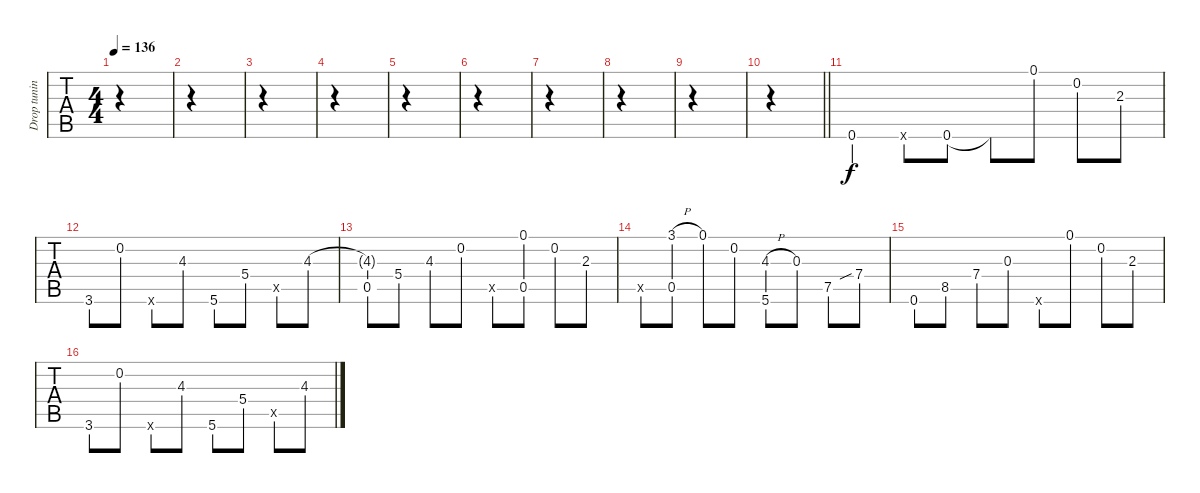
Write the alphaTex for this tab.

\track ("Drop tuning" "Drop tunin") {instrument acousticguitarsteel}
\staff {tabs}
\tuning (E4 C4 G3 D3 A2 D2) {hide}
\ts (4 4)
\tempo 136
\clef g2
\ks c
|
|
|
|
|
|
|
|
|
\barLineRight lightlight
|
0.6.4 0.6{x}.8 0.6.8 0.6{t}.8 0.1.8 0.2.8 2.3.8 |
3.6.8 0.2.8 0.6{x}.8 4.3.8 5.6.8 5.4.8 0.5{x}.8 4.3.8 |
(4.3{t} 0.5).8 5.4.8 4.3.8 0.2.8 0.5{x}.8 (0.1 0.5).8 0.2.8 2.3.8 |
0.5{x}.8 (3.1{h} 0.5).8 0.1.8 0.2.8 (4.3{h} 5.6).8 0.3.8 7.5.8 7.4{sib}.8 |
0.6.8 8.5.8 7.4.8 0.3.8 0.6{x}.8 0.1.8 0.2.8 2.3.8 |
3.6.8 0.2.8 0.6{x}.8 4.3.8 5.6.8 5.4.8 0.5{x}.8 4.3.8
